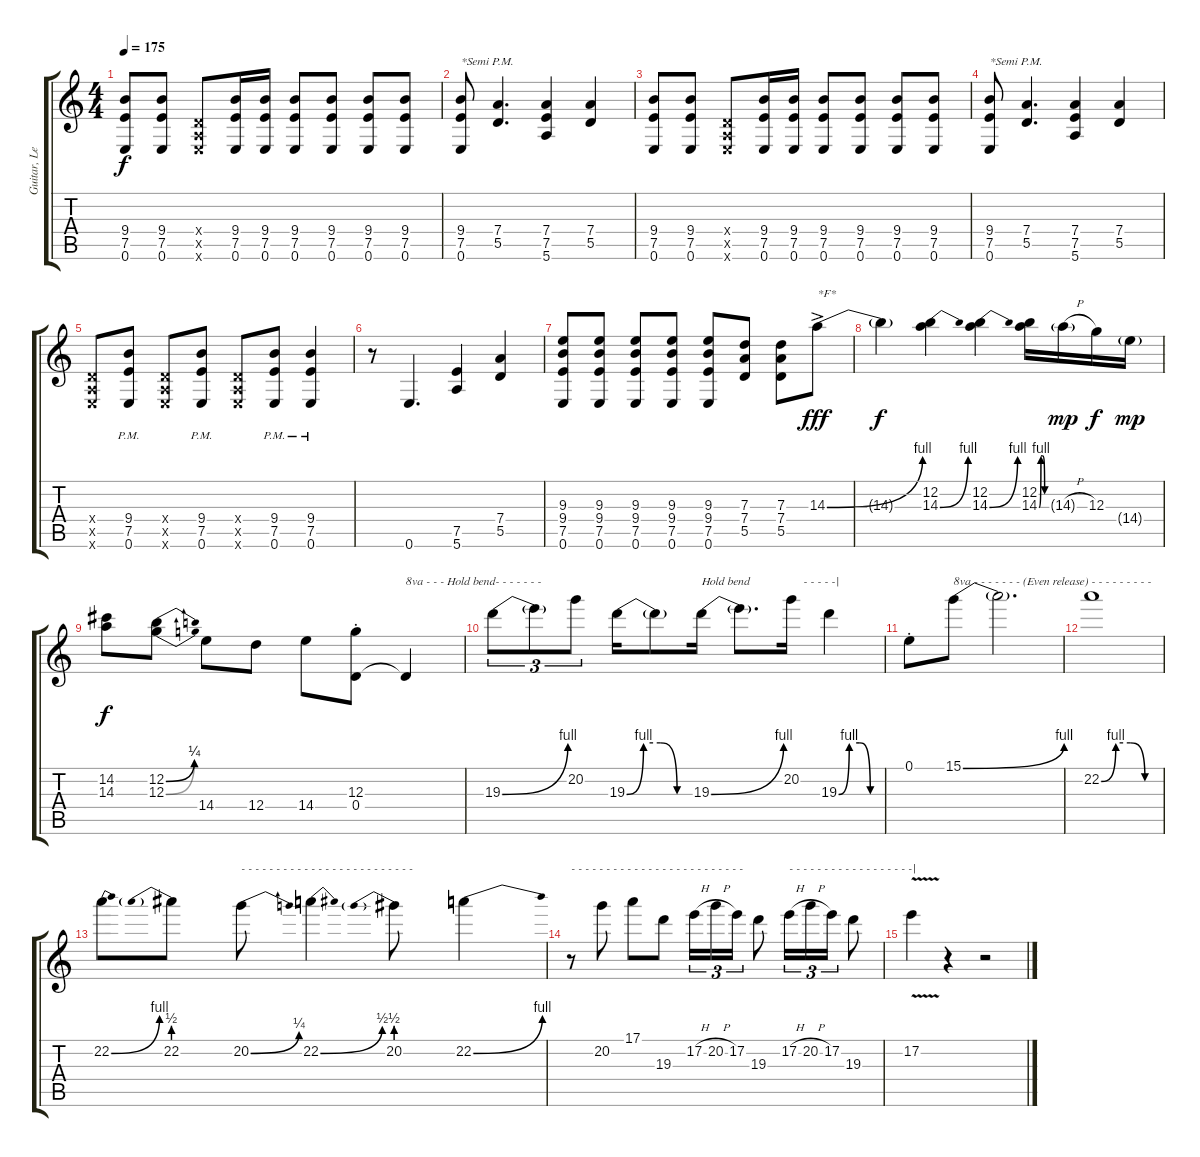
\track ("Guitar, Lead" "Guitar, Le") {instrument overdrivenguitar}
\staff {score tabs}
\tuning (E4 B3 G3 D3 A2 E2) {hide}
\ts (4 4)
\tempo 175
\clef g2
\ks c
(9.4 7.5 0.6).8{dy f} (9.4 7.5 0.6).8 (0.4{x} 0.5{x} 0.6{x}).8 (9.4 7.5 0.6).16 (9.4 7.5 0.6).16 (9.4 7.5 0.6).8 (9.4 7.5 0.6).8 (9.4 7.5 0.6).8 (9.4 7.5 0.6).8 |
(9.4 7.5 0.6).8{txt "*Semi P.M."} (7.4 5.5).4{d} (7.4 7.5 5.6).4 (7.4 5.5).4 |
(9.4 7.5 0.6).8 (9.4 7.5 0.6).8 (0.4{x} 0.5{x} 0.6{x}).8 (9.4 7.5 0.6).16 (9.4 7.5 0.6).16 (9.4 7.5 0.6).8 (9.4 7.5 0.6).8 (9.4 7.5 0.6).8 (9.4 7.5 0.6).8 |
(9.4 7.5 0.6).8{txt "*Semi P.M."} (7.4 5.5).4{d} (7.4 7.5 5.6).4 (7.4 5.5).4 |
(0.4{x} 0.5{x} 0.6{x}).8 (9.4{pm} 7.5{pm} 0.6{pm}).8 (0.4{x} 0.5{x} 0.6{x}).8 (9.4{pm} 7.5{pm} 0.6{pm}).8 (0.4{x} 0.5{x} 0.6{x}).8 (9.4{pm} 7.5{pm} 0.6{pm}).8 (9.4{pm} 7.5{pm} 0.6{pm}).4 |
r.8 0.6.4{d} (7.5 5.6).4 (7.4 5.5).4 |
(9.3 9.4 7.5 0.6).8 (9.3 9.4 7.5 0.6).8 (9.3 9.4 7.5 0.6).8 (9.3 9.4 7.5 0.6).8 (9.3 9.4 7.5 0.6).8 (7.3 7.4 5.5).8 (7.3 7.4 5.5).8 14.3{be (bend 0 0 60 4) ac}.8{txt "*F*" dy fff volume 14} |
14.3{t}.4{dy f} (12.2 14.3{be (bend 0 0 60 4)}).4 (12.2 14.3{be (bend 0 0 60 4)}).4 (12.2 14.3{be (custom 0 0 15 4 30 4 45 0 60 0)}).16 14.3{h g}.16{dy mp} 12.3.16{dy f} 14.4{g}.16{dy mp} |
(14.2 14.3).8{dy f} (12.2{be (bend 0 0 60 1)} 12.3{be (bend 0 0 60 1)}).8 14.4.8 12.4.8 14.4.8 (12.3{st} 0.4).8 0.4{t}.4{txt "8va - - - Hold bend- - - - - - -"} |
19.3{be (bend 0 0 60 4)}.8{tu (3 2)} 19.3{t}.8{tu (3 2)} 20.2.8{tu (3 2)} 19.3{be (custom 0 0 15 4 30 4 45 0 60 0)}.16 19.3{t}.8 19.3{be (bend 0 0 60 4)}.16{txt "Hold bend"} 19.3{t}.8{d} 20.2.16{txt "    - - - - -|"} 19.3{be (custom 0 0 15 4 30 4 45 0 60 0)}.4 |
0.1{st}.8 15.1{be (bend 0 0 60 4)}.8{txt "8va - - - - - - - (Even release) - - - - - - - - -"} 15.1{t}.2{d} |
22.2{be (custom 0 0 15 4 30 4 45 0 60 0)}.1 |
22.2{be (bend 0 0 60 4)}.8 22.2{be (prebend 0 2 60 2)}.8 20.2{be (bend 0 0 60 1)}.8{txt "- - - - - - - - - - - - - - - - - - - - - - - - - "} 22.2{be (bend 0 0 60 2)}.4 20.2{be (prebend 0 2 60 2)}.8 22.2{be (bend 0 0 60 4)}.4 |
r.8{txt "- - - - - - - - - - - - - - - - - - - - - - - - - "} 20.2.8 17.1.8 19.3.8 17.2{h}.16{tu (3 2)} 20.2{h}.16{tu (3 2)} 17.2.16{tu (3 2)} 19.3.8 17.2{h}.16{tu (3 2) txt "- - - - - - - - - - - - - - - - - -|"} 20.2{h}.16{tu (3 2)} 17.2.16{tu (3 2)} 19.3.8 |
17.2{v}.4 r.4 r.2
